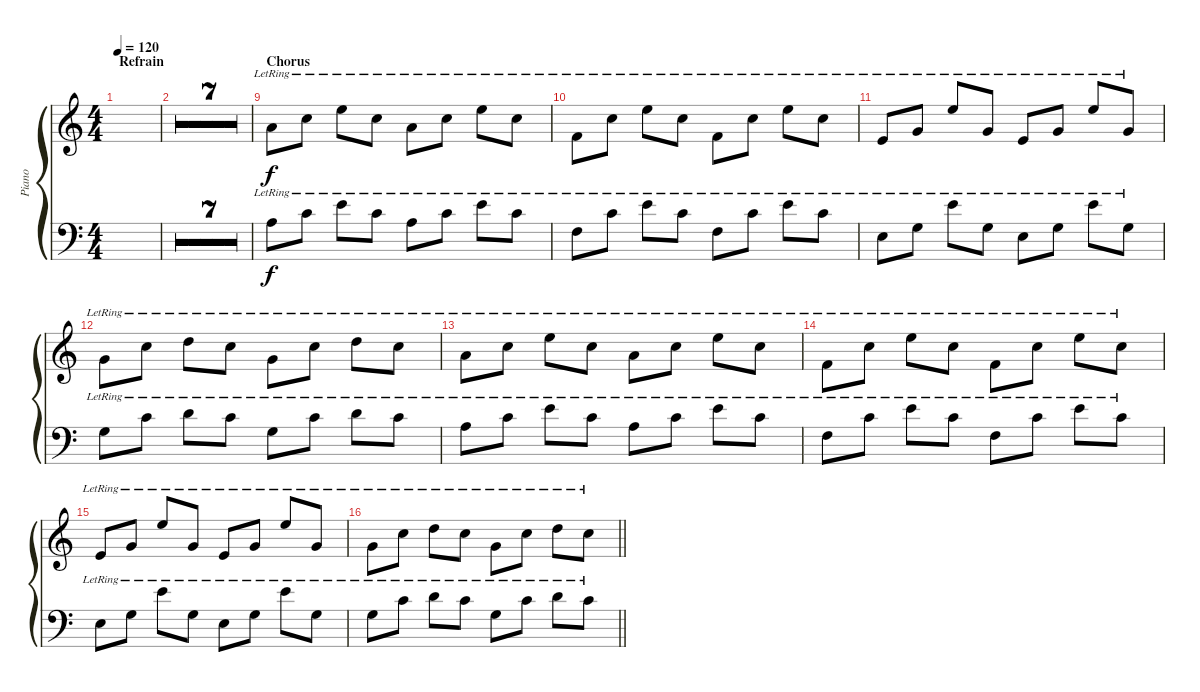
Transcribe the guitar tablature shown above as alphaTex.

\defaultSystemsLayout 4
\bracketExtendMode groupsimilarinstruments
\otherSystemsTrackNameOrientation horizontal
\track ("Piano" "Piano") {multiBarRest instrument acousticgrandpiano}
\staff {score}
\tuning (E4 B3 G3 D3 A2 E2)
\ts (4 4)
\section ("" "Refrain")
\tempo 120
\clef g2
\ks c
|
|
|
|
|
|
|
\barLineRight lightlight
|
\section ("" "Chorus")
14.3{lr}.8{beam Down} 13.2{lr}.8{beam Down} 12.1{lr}.8{beam Down} 13.2{lr}.8{beam Down} 14.3{lr}.8{beam Down} 13.2{lr}.8{beam Down} 12.1{lr}.8{beam Down} 13.2{lr}.8{beam Down} |
15.4{lr}.8{beam Down} 17.3{lr}.8{beam Down} 17.2{lr}.8{beam Down} 17.3{lr}.8{beam Down} 15.4{lr}.8{beam Down} 17.3{lr}.8{beam Down} 17.2{lr}.8{beam Down} 17.3{lr}.8{beam Down} |
14.4{lr}.8{beam Up} 12.3{lr}.8{beam Up} 12.1{lr}.8{beam Up} 12.3{lr}.8{beam Up} 14.4{lr}.8{beam Up} 12.3{lr}.8{beam Up} 12.1{lr}.8{beam Up} 12.3{lr}.8{beam Up} |
12.3{lr}.8{beam Down} 13.2{lr}.8{beam Down} 15.2{lr}.8{beam Down} 17.3{lr}.8{beam Down} 17.4{lr}.8{beam Down} 17.3{lr}.8{beam Down} 15.2{lr}.8{beam Down} 13.2{lr}.8{beam Down} |
14.3{lr}.8{beam Down} 13.2{lr}.8{beam Down} 12.1{lr}.8{beam Down} 13.2{lr}.8{beam Down} 14.3{lr}.8{beam Down} 13.2{lr}.8{beam Down} 12.1{lr}.8{beam Down} 13.2{lr}.8{beam Down} |
15.4{lr}.8{beam Down} 17.3{lr}.8{beam Down} 17.2{lr}.8{beam Down} 17.3{lr}.8{beam Down} 15.4{lr}.8{beam Down} 17.3{lr}.8{beam Down} 17.2{lr}.8{beam Down} 17.3{lr}.8{beam Down} |
14.4{lr}.8{beam Up} 12.3{lr}.8{beam Up} 12.1{lr}.8{beam Up} 12.3{lr}.8{beam Up} 14.4{lr}.8{beam Up} 12.3{lr}.8{beam Up} 12.1{lr}.8{beam Up} 12.3{lr}.8{beam Up} |
\barLineRight lightlight
12.3{lr}.8{beam Down} 13.2{lr}.8{beam Down} 15.2{lr}.8{beam Down} 17.3{lr}.8{beam Down} 17.4{lr}.8{beam Down} 17.3{lr}.8{beam Down} 15.2{lr}.8{beam Down} 13.2{lr}.8{beam Down}
\staff {score}
\tuning (G2 D2 A1 E1)
\clef f4
\ottava regular
\simile none
\ks c
|
|
|
|
|
|
|
\barLineRight lightlight
|
24.3{lr}.8{beam Down} 22.2{lr}.8{beam Down} 21.1{lr}.8{beam Down} 22.2{lr}.8{beam Down} 24.3{lr}.8{beam Down} 22.2{lr}.8{beam Down} 21.1{lr}.8{beam Down} 22.2{lr}.8{beam Down} |
20.3{lr}.8{beam Down} 22.2{lr}.8{beam Down} 21.1{lr}.8{beam Down} 22.2{lr}.8{beam Down} 20.3{lr}.8{beam Down} 22.2{lr}.8{beam Down} 21.1{lr}.8{beam Down} 22.2{lr}.8{beam Down} |
24.4{lr}.8{beam Down} 22.3{lr}.8{beam Down} 21.1{lr}.8{beam Down} 22.3{lr}.8{beam Down} 24.4{lr}.8{beam Down} 22.3{lr}.8{beam Down} 21.1{lr}.8{beam Down} 17.2{lr}.8{beam Down} |
17.2{lr}.8{beam Down} 17.1{lr}.8{beam Down} 19.1{lr}.8{beam Down} 17.1{lr}.8{beam Down} 17.2{lr}.8{beam Down} 17.1{lr}.8{beam Down} 19.1{lr}.8{beam Down} 22.2{lr}.8{beam Down} |
24.3{lr}.8{beam Down} 22.2{lr}.8{beam Down} 21.1{lr}.8{beam Down} 22.2{lr}.8{beam Down} 24.3{lr}.8{beam Down} 22.2{lr}.8{beam Down} 21.1{lr}.8{beam Down} 22.2{lr}.8{beam Down} |
20.3{lr}.8{beam Down} 22.2{lr}.8{beam Down} 21.1{lr}.8{beam Down} 22.2{lr}.8{beam Down} 20.3{lr}.8{beam Down} 22.2{lr}.8{beam Down} 21.1{lr}.8{beam Down} 22.2{lr}.8{beam Down} |
24.4{lr}.8{beam Down} 22.3{lr}.8{beam Down} 21.1{lr}.8{beam Down} 22.3{lr}.8{beam Down} 24.4{lr}.8{beam Down} 22.3{lr}.8{beam Down} 21.1{lr}.8{beam Down} 17.2{lr}.8{beam Down} |
\barLineRight lightlight
17.2{lr}.8{beam Down} 17.1{lr}.8{beam Down} 19.1{lr}.8{beam Down} 17.1{lr}.8{beam Down} 17.2{lr}.8{beam Down} 17.1{lr}.8{beam Down} 19.1{lr}.8{beam Down} 22.2{lr}.8{beam Down}
